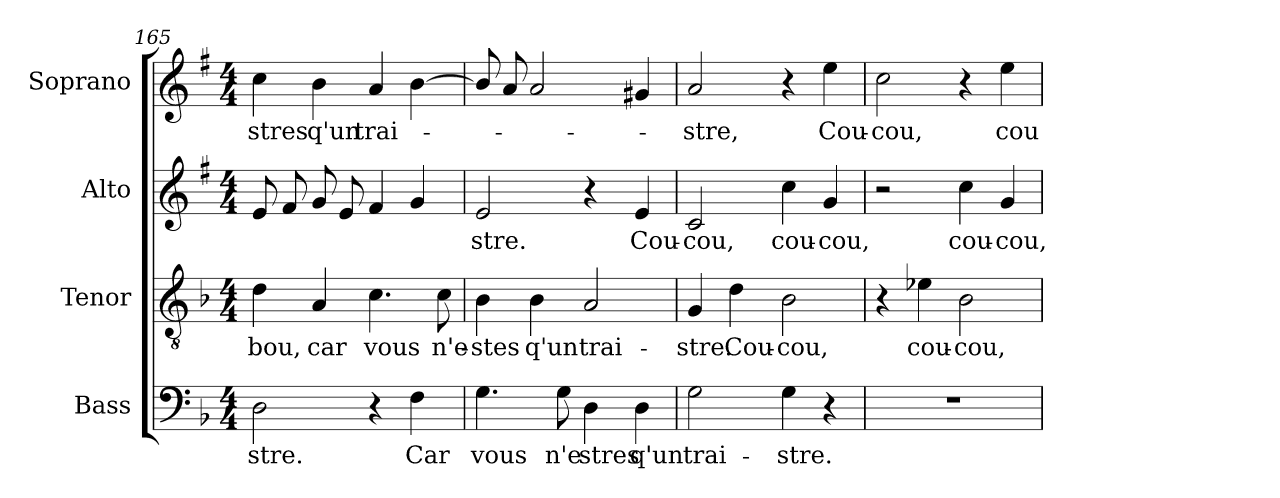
**kern	**text	**kern	**text	**kern	**text	**kern	**text
*part4	*part4	*part3	*part3	*part2	*part2	*part1	*part1
*staff4	*staff4	*staff3	*staff3	*staff2	*staff2	*staff1	*staff1
*I"Bass	*	*I"Tenor	*	*I"Alto	*	*I"Soprano	*
*I'Bass	*	*I'Tenor	*	*I'Alto	*	*I'Soprano	*
!!LO:LB:g=z
*clefF4	*	*clefGv2	*	*clefG2	*	*clefG2	*
*	*	*	*	*ITrd1c2	*	*ITrd1c2	*
*k[b-]	*	*k[b-]	*	*k[b-]	*	*k[b-]	*
*d:	*	*d:	*	*d:	*	*d:	*
*M4/4	*	*M4/4	*	*M4/4	*	*M4/4	*
=165	=165	=165	=165	=165	=165	=165	=165
!	!LO:LY:b:color=#000000	!	!	!	!	!	!
!	!	!	!LO:LY:b:color=#000000	!	!	!	!
!	!	!	!	!	!	!	!LO:LY:b:color=#000000
2Di\	-stre.	4di\	-bou,	8di/	.	4b-i\	-stres
.	.	.	.	8ei/	.	.	.
!	!	!	!LO:LY:b:color=#000000	!	!	!	!
!	!	!	!	!	!	!	!LO:LY:b:color=#000000
.	.	4Ai/	car	8fi/	.	4ai\	q'un
.	.	.	.	8di/	.	.	.
!	!	!	!LO:LY:b:color=#000000	!	!	!	!
!	!	!	!	!	!	!	!LO:LY:b:color=#000000
4r	.	4.ci\	vous	4ei/	.	4gi/	trai-
!	!LO:LY:b:color=#000000	!	!	!	!	!	!
4Fi\	Car	.	.	4fi/	.	[4ai\	.
!	!	!	!LO:LY:b:color=#000000	!	!	!	!
.	.	8ci\	n'e-	.	.	.	.
=166	=166	=166	=166	=166	=166	=166	=166
!	!LO:LY:b:color=#000000	!	!	!	!	!	!
!	!	!	!LO:LY:b:color=#000000	!	!	!	!
!	!	!	!	!	!LO:LY:b:color=#000000	!	!
4.Gi\	vous	4B-i\	-stes	2di/	-stre.	8ai/]	.
.	.	.	.	.	.	8gi/	.
!	!	!	!LO:LY:b:color=#000000	!	!	!	!
.	.	4B-i\	q'un	.	.	2gi/	.
!	!LO:LY:b:color=#000000	!	!	!	!	!	!
8Gi\	n'e	.	.	.	.	.	.
!	!LO:LY:b:color=#000000	!	!	!	!	!	!
!	!	!	!LO:LY:b:color=#000000	!	!	!	!
4Di\	stres	2Ai/	trai-	4r	.	.	.
!	!LO:LY:b:color=#000000	!	!	!	!	!	!
!	!	!	!	!	!LO:LY:b:color=#000000	!	!
4Di\	q'un	.	.	4di/	Cou-	4f#Xi/	.
=167	=167	=167	=167	=167	=167	=167	=167
!	!LO:LY:b:color=#000000	!	!	!	!	!	!
!	!	!	!LO:LY:b:color=#000000	!	!	!	!
!	!	!	!	!	!LO:LY:b:color=#000000	!	!
!	!	!	!	!	!	!	!LO:LY:b:color=#000000
2Gi\	trai-	4Gi/	-stre.	2B-i/	-cou,	2gi/	-stre,
!	!	!	!LO:LY:b:color=#000000	!	!	!	!
.	.	4di\	Cou-	.	.	.	.
!	!LO:LY:b:color=#000000	!	!	!	!	!	!
!	!	!	!LO:LY:b:color=#000000	!	!	!	!
!	!	!	!	!	!LO:LY:b:color=#000000	!	!
4Gi\	-stre.	2B-i\	-cou,	4b-i\	cou-	4r	.
!	!	!	!	!	!LO:LY:b:color=#000000	!	!
!	!	!	!	!	!	!	!LO:LY:b:color=#000000
4r	.	.	.	4fi/	-cou,	4ddi\	Cou-
!!LO:PB:g=z
=168	=168	=168	=168	=168	=168	=168	=168
!	!	!	!	!	!	!	!LO:LY:b:color=#000000
1r	.	4r	.	2r	.	2b-i\	-cou,
!	!	!	!LO:LY:b:color=#000000	!	!	!	!
.	.	4e-Xi\	cou-	.	.	.	.
!	!	!	!LO:LY:b:color=#000000	!	!	!	!
!	!	!	!	!	!LO:LY:b:color=#000000	!	!
.	.	2B-i\	-cou,	4b-i\	cou-	4r	.
!	!	!	!	!	!LO:LY:b:color=#000000	!	!
!	!	!	!	!	!	!	!LO:LY:b:color=#000000
.	.	.	.	4fi/	-cou,	4ddi\	cou-
=	=	=	=	=	=	=	=
*-	*-	*-	*-	*-	*-	*-	*-
